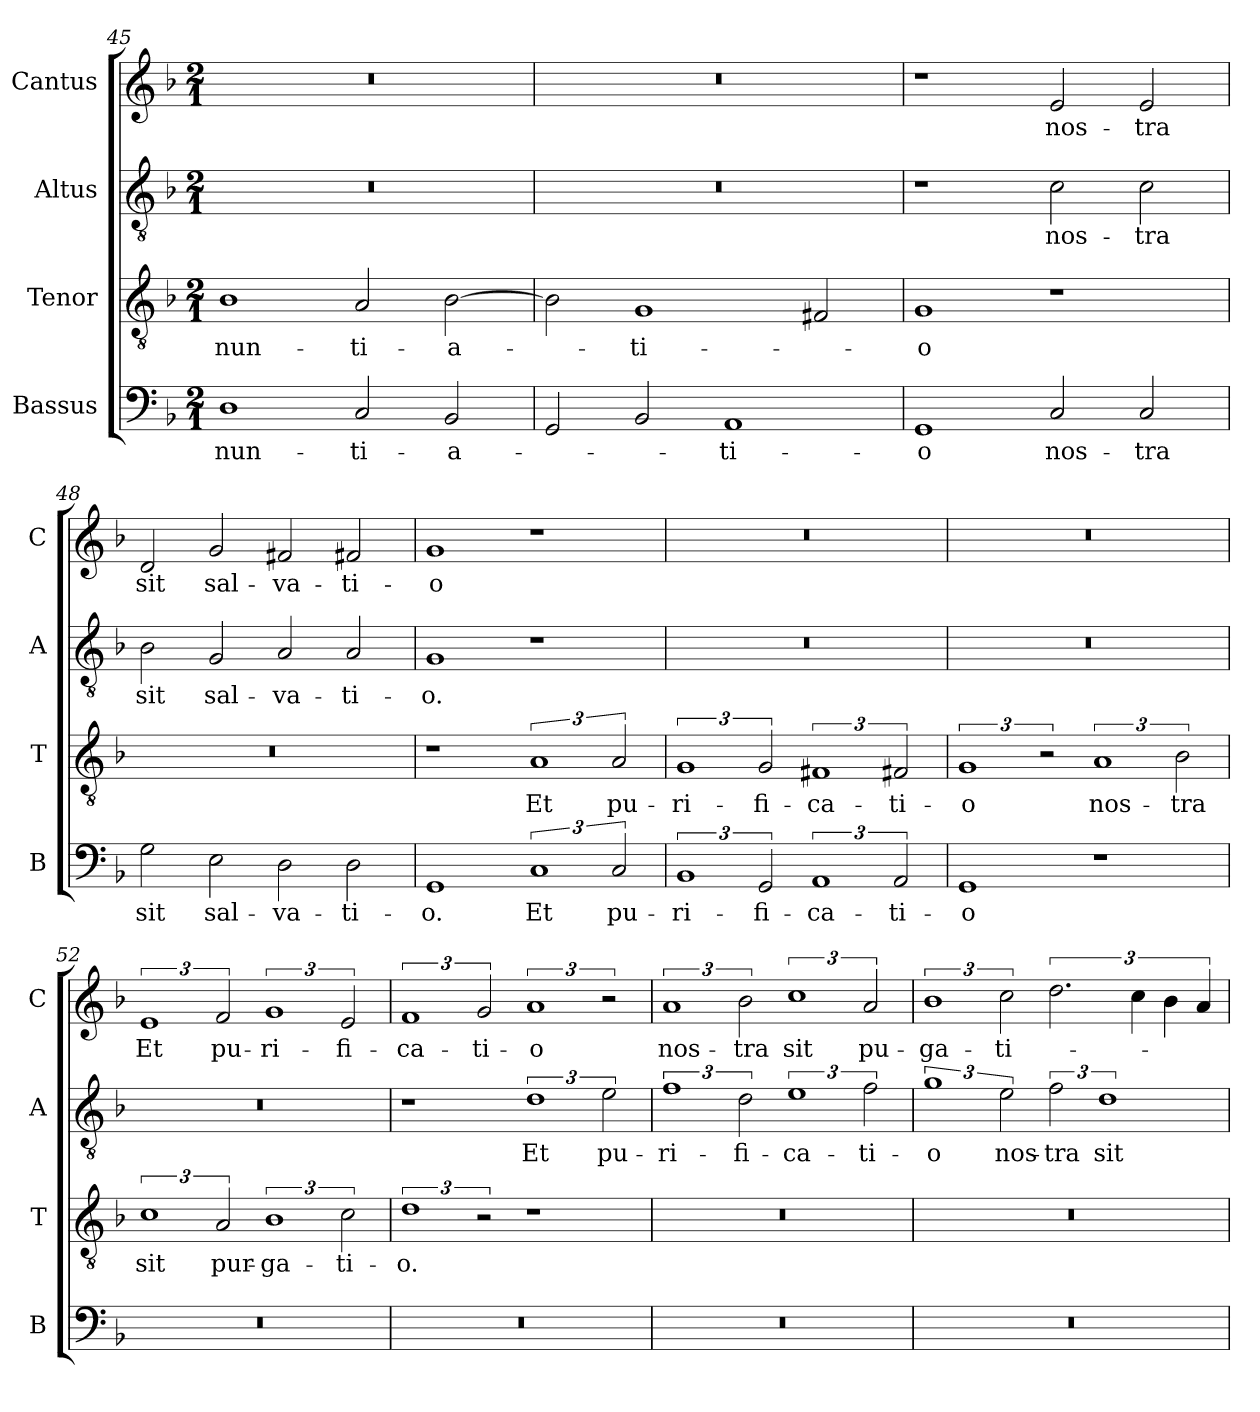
**kern	**text	**kern	**text	**kern	**text	**kern	**text
*part4	*part4	*part3	*part3	*part2	*part2	*part1	*part1
*staff4	*staff4	*staff3	*staff3	*staff2	*staff2	*staff1	*staff1
*I"Bassus	*	*I"Tenor	*	*I"Altus	*	*I"Cantus	*
*I'B	*	*I'T	*	*I'A	*	*I'C	*
*clefF4	*	*clefGv2	*	*clefGv2	*	*clefG2	*
*k[b-]	*	*k[b-]	*	*k[b-]	*	*k[b-]	*
*F:	*	*F:	*	*F:	*	*F:	*
*M2/1	*	*M2/1	*	*M2/1	*	*M2/1	*
=45	=45	=45	=45	=45	=45	=45	=45
1D	-nun-	1B-	-nun-	0r	.	0r	.
2C	-ti-	2A	-ti-	.	.	.	.
2BB-	-a-	[2B-	-a-	.	.	.	.
!!LO:LB:g=z
=46	=46	=46	=46	=46	=46	=46	=46
2GG	.	2B-]	.	0r	.	0r	.
2BB-	.	1G	-ti-	.	.	.	.
1AA	-ti-	.	.	.	.	.	.
.	.	2F#X	.	.	.	.	.
=47	=47	=47	=47	=47	=47	=47	=47
1GG	-o	1G	-o	1r	.	1r	.
!	!	!	!	!	!LO:LY:i	!	!LO:LY:i
2C	nos-	1r	.	2c	nos-	2e	nos-
!	!	!	!	!	!LO:LY:i	!	!LO:LY:i
2C	-tra	.	.	2c	-tra	2e	-tra
=48	=48	=48	=48	=48	=48	=48	=48
!	!	!	!	!	!LO:LY:i	!	!LO:LY:i
2G	sit	0r	.	2B-	sit	2d	sit
!	!	!	!	!	!LO:LY:i	!	!LO:LY:i
2E	sal-	.	.	2G	sal-	2g	sal-
!	!	!	!	!	!LO:LY:i	!	!LO:LY:i
2D	-va-	.	.	2A	-va-	2f#X	-va-
!	!	!	!	!	!LO:LY:i	!	!LO:LY:i
2D	-ti-	.	.	2A	-ti-	2f#X	-ti-
=49	=49	=49	=49	=49	=49	=49	=49
!	!	!	!	!	!LO:LY:i	!	!LO:LY:i
1GG	-o.	1r	.	1G	-o.	1g	-o
3%2C	Et	3%2A	Et	1r	.	1r	.
3C	pu-	3A	pu-	.	.	.	.
!!LO:LB:g=z
=50	=50	=50	=50	=50	=50	=50	=50
3%2BB-	-ri-	3%2G	-ri-	0r	.	0r	.
3GG	-fi-	3G	-fi-	.	.	.	.
3%2AA	-ca-	3%2F#X	-ca-	.	.	.	.
3AA	-ti-	3F#X	-ti-	.	.	.	.
=51	=51	=51	=51	=51	=51	=51	=51
1GG	-o	3%2G	-o	0r	.	0r	.
.	.	3r	.	.	.	.	.
1r	.	3%2A	nos-	.	.	.	.
.	.	3B-	-tra	.	.	.	.
=52	=52	=52	=52	=52	=52	=52	=52
0r	.	3%2c	sit	0r	.	3%2e	Et
.	.	3A	pur-	.	.	3f	pu-
.	.	3%2B-	-ga-	.	.	3%2g	-ri-
.	.	3c	-ti-	.	.	3e	-fi-
=53	=53	=53	=53	=53	=53	=53	=53
0r	.	3%2d	-o.	1r	.	3%2f	-ca-
.	.	3r	.	.	.	3g	-ti-
.	.	1r	.	3%2d	Et	3%2a	-o
.	.	.	.	3e	pu-	3r	.
!!LO:LB:g=z
=54	=54	=54	=54	=54	=54	=54	=54
0r	.	0r	.	3%2f	-ri-	3%2a	nos-
.	.	.	.	3d	-fi-	3b-	-tra
.	.	.	.	3%2e	-ca-	3%2cc	sit
.	.	.	.	3f	-ti-	3a	pu-
=55	=55	=55	=55	=55	=55	=55	=55
0r	.	0r	.	3%2g	-o	3%2b-	-ga-
.	.	.	.	3e	nos-	3cc	-ti-
.	.	.	.	3f	-tra	3.dd	.
.	.	.	.	3%2d	sit	.	.
.	.	.	.	.	.	6cc	.
.	.	.	.	.	.	6b-	.
.	.	.	.	.	.	6a	.
=	=	=	=	=	=	=	=
*-	*-	*-	*-	*-	*-	*-	*-
